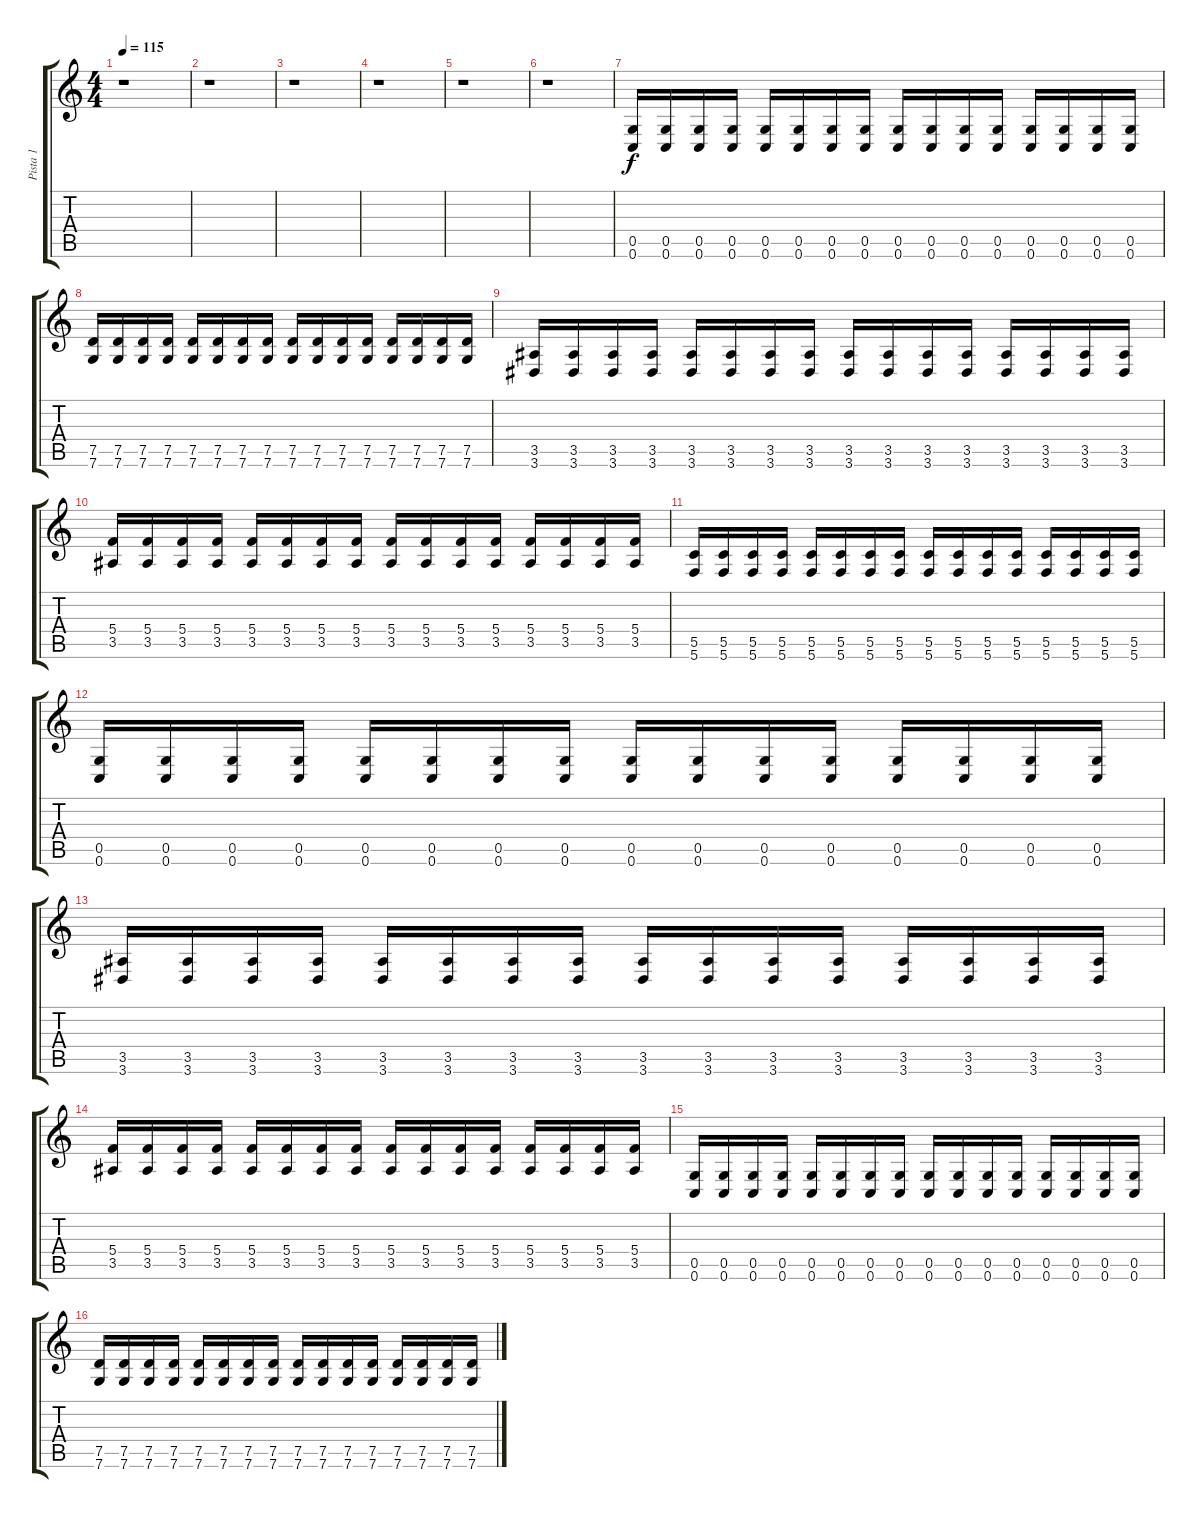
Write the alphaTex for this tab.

\track ("Pista 1" "Pista 1") {instrument distortionguitar}
\staff {score tabs}
\tuning (D4 A3 F3 C3 G2 C2) {hide}
\ts (4 4)
\tempo 115
\clef g2
\ks c
r.1{dy f} |
r.1 |
r.1 |
r.1 |
r.1 |
r.1 |
(0.5 0.6).16 (0.5 0.6).16 (0.5 0.6).16 (0.5 0.6).16 (0.5 0.6).16 (0.5 0.6).16 (0.5 0.6).16 (0.5 0.6).16 (0.5 0.6).16 (0.5 0.6).16 (0.5 0.6).16 (0.5 0.6).16 (0.5 0.6).16 (0.5 0.6).16 (0.5 0.6).16 (0.5 0.6).16 |
(7.5 7.6).16 (7.5 7.6).16 (7.5 7.6).16 (7.5 7.6).16 (7.5 7.6).16 (7.5 7.6).16 (7.5 7.6).16 (7.5 7.6).16 (7.5 7.6).16 (7.5 7.6).16 (7.5 7.6).16 (7.5 7.6).16 (7.5 7.6).16 (7.5 7.6).16 (7.5 7.6).16 (7.5 7.6).16 |
(3.5 3.6).16 (3.5 3.6).16 (3.5 3.6).16 (3.5 3.6).16 (3.5 3.6).16 (3.5 3.6).16 (3.5 3.6).16 (3.5 3.6).16 (3.5 3.6).16 (3.5 3.6).16 (3.5 3.6).16 (3.5 3.6).16 (3.5 3.6).16 (3.5 3.6).16 (3.5 3.6).16 (3.5 3.6).16 |
(5.4 3.5).16 (5.4 3.5).16 (5.4 3.5).16 (5.4 3.5).16 (5.4 3.5).16 (5.4 3.5).16 (5.4 3.5).16 (5.4 3.5).16 (5.4 3.5).16 (5.4 3.5).16 (5.4 3.5).16 (5.4 3.5).16 (5.4 3.5).16 (5.4 3.5).16 (5.4 3.5).16 (5.4 3.5).16 |
(5.5 5.6).16 (5.5 5.6).16 (5.5 5.6).16 (5.5 5.6).16 (5.5 5.6).16 (5.5 5.6).16 (5.5 5.6).16 (5.5 5.6).16 (5.5 5.6).16 (5.5 5.6).16 (5.5 5.6).16 (5.5 5.6).16 (5.5 5.6).16 (5.5 5.6).16 (5.5 5.6).16 (5.5 5.6).16 |
(0.5 0.6).16 (0.5 0.6).16 (0.5 0.6).16 (0.5 0.6).16 (0.5 0.6).16 (0.5 0.6).16 (0.5 0.6).16 (0.5 0.6).16 (0.5 0.6).16 (0.5 0.6).16 (0.5 0.6).16 (0.5 0.6).16 (0.5 0.6).16 (0.5 0.6).16 (0.5 0.6).16 (0.5 0.6).16 |
(3.5 3.6).16 (3.5 3.6).16 (3.5 3.6).16 (3.5 3.6).16 (3.5 3.6).16 (3.5 3.6).16 (3.5 3.6).16 (3.5 3.6).16 (3.5 3.6).16 (3.5 3.6).16 (3.5 3.6).16 (3.5 3.6).16 (3.5 3.6).16 (3.5 3.6).16 (3.5 3.6).16 (3.5 3.6).16 |
(5.4 3.5).16 (5.4 3.5).16 (5.4 3.5).16 (5.4 3.5).16 (5.4 3.5).16 (5.4 3.5).16 (5.4 3.5).16 (5.4 3.5).16 (5.4 3.5).16 (5.4 3.5).16 (5.4 3.5).16 (5.4 3.5).16 (5.4 3.5).16 (5.4 3.5).16 (5.4 3.5).16 (5.4 3.5).16 |
(0.5 0.6).16 (0.5 0.6).16 (0.5 0.6).16 (0.5 0.6).16 (0.5 0.6).16 (0.5 0.6).16 (0.5 0.6).16 (0.5 0.6).16 (0.5 0.6).16 (0.5 0.6).16 (0.5 0.6).16 (0.5 0.6).16 (0.5 0.6).16 (0.5 0.6).16 (0.5 0.6).16 (0.5 0.6).16 |
(7.5 7.6).16 (7.5 7.6).16 (7.5 7.6).16 (7.5 7.6).16 (7.5 7.6).16 (7.5 7.6).16 (7.5 7.6).16 (7.5 7.6).16 (7.5 7.6).16 (7.5 7.6).16 (7.5 7.6).16 (7.5 7.6).16 (7.5 7.6).16 (7.5 7.6).16 (7.5 7.6).16 (7.5 7.6).16
